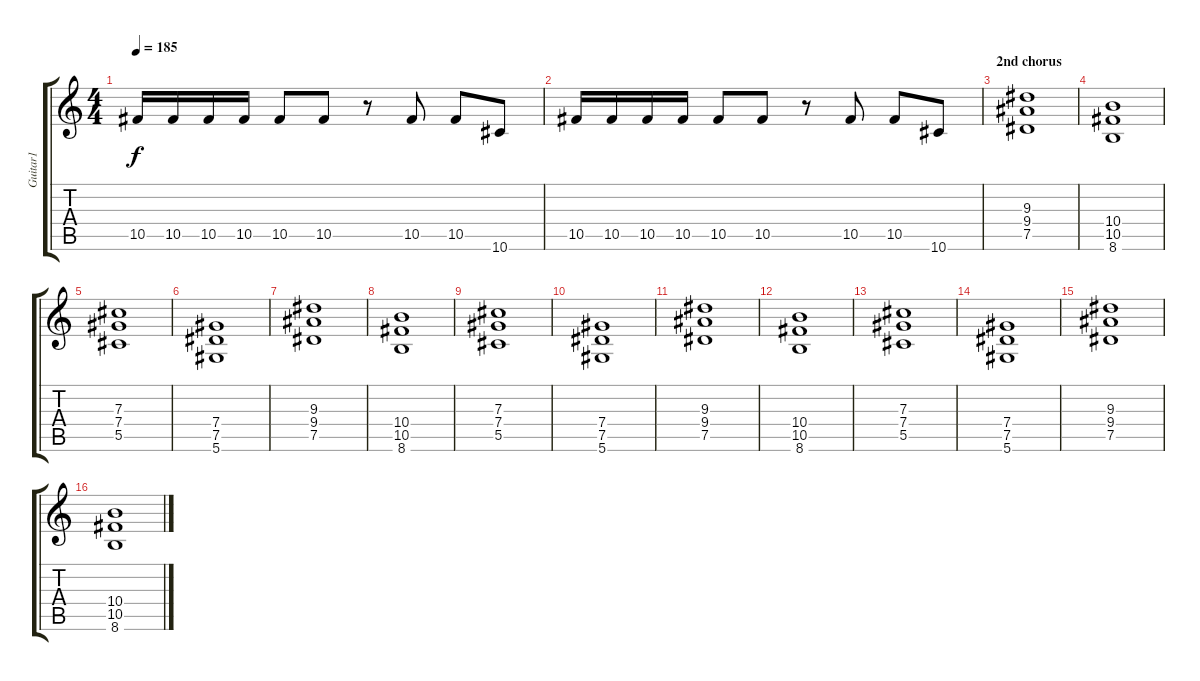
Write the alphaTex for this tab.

\track ("Guitar1" "Guitar1") {instrument distortionguitar}
\staff {score tabs}
\tuning (Eb4 Bb3 Gb3 Db3 Ab2 Eb2) {hide}
\ts (4 4)
\tempo 185
\clef g2
\ks c
10.5.16{dy f} 10.5.16 10.5.16 10.5.16 10.5.8 10.5.8 r.8 10.5.8 10.5.8 10.6.8 |
10.5.16 10.5.16 10.5.16 10.5.16 10.5.8 10.5.8 r.8 10.5.8 10.5.8 10.6.8 |
\section ("" "2nd chorus")
(9.3 9.4 7.5).1 |
(10.4 10.5 8.6).1 |
(7.3 7.4 5.5).1 |
(7.4 7.5 5.6).1 |
(9.3 9.4 7.5).1 |
(10.4 10.5 8.6).1 |
(7.3 7.4 5.5).1 |
(7.4 7.5 5.6).1 |
(9.3 9.4 7.5).1 |
(10.4 10.5 8.6).1 |
(7.3 7.4 5.5).1 |
(7.4 7.5 5.6).1 |
(9.3 9.4 7.5).1 |
(10.4 10.5 8.6).1
